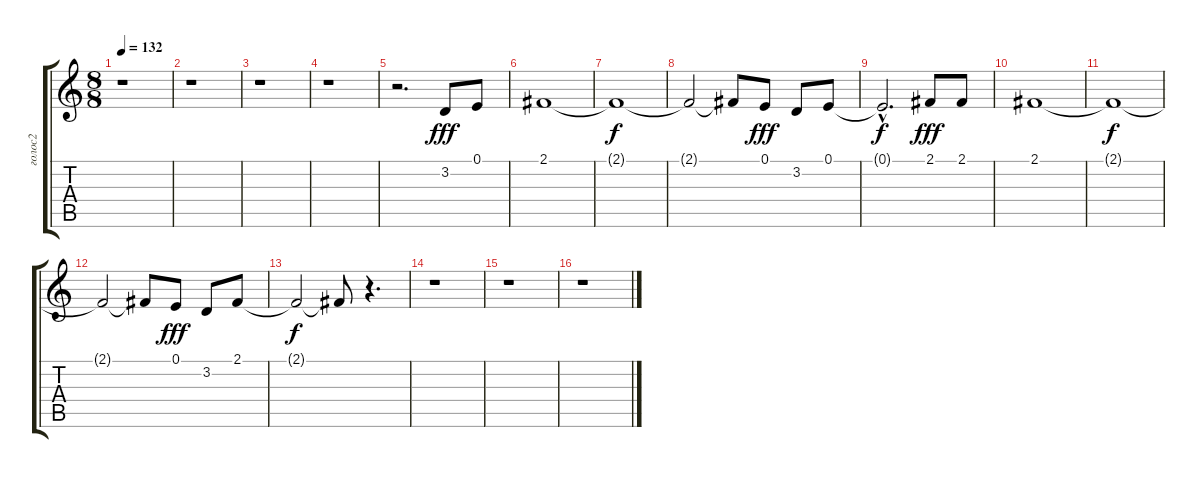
\track ("голос2" "голос2") {instrument altosax}
\staff {score tabs}
\tuning (E4 B3 G3 D3 A2 E2) {hide}
\ts (8 8)
\tempo 132
\clef g2
\ks c
r.1{dy fff} |
r.1 |
r.1 |
r.1 |
r.2{d} 3.2.8 0.1.8 |
2.1.1 |
2.1{t}.1{dy f} |
2.1{t}.2 2.1{t}.8 0.1.8{dy fff} 3.2.8 0.1.8 |
0.1{hac t}.2{d dy f} 2.1.8{dy fff} 2.1.8 |
2.1.1 |
2.1{t}.1{dy f} |
2.1{t}.2 2.1{t}.8 0.1.8{dy fff} 3.2.8 2.1.8 |
2.1{t}.2{dy f} 2.1{t}.8 r.4{d} |
r.1 |
r.1 |
r.1
